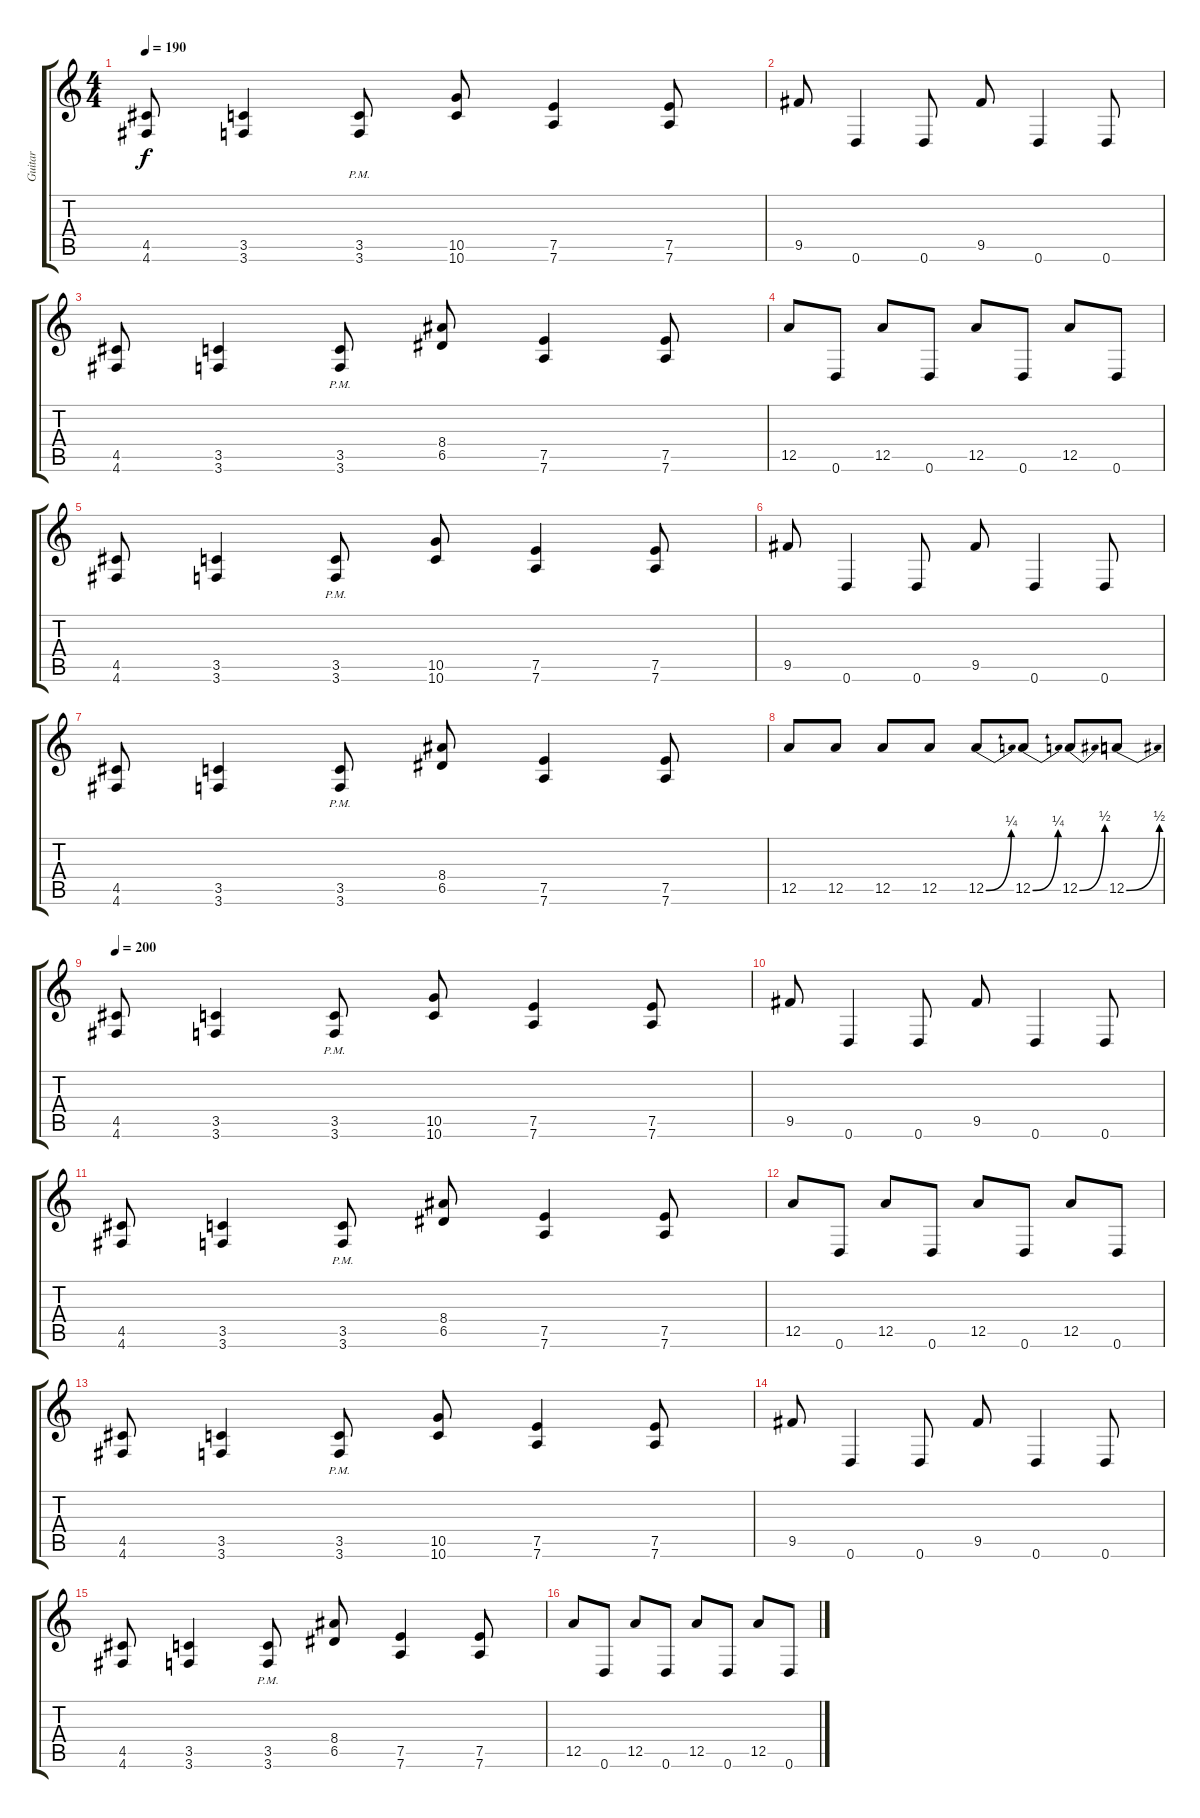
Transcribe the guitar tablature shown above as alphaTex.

\track ("Guitar " "Guitar ") {instrument overdrivenguitar}
\staff {score tabs}
\tuning (E4 B3 G3 D3 A2 D2) {hide}
\ts (4 4)
\tempo 190
\clef g2
\ks c
(4.5 4.6).8{dy f} (3.5 3.6).4 (3.5{pm} 3.6{pm}).8 (10.5 10.6).8 (7.5 7.6).4 (7.5 7.6).8 |
9.5.8 0.6.4 0.6.8 9.5.8 0.6.4 0.6.8 |
(4.5 4.6).8 (3.5 3.6).4 (3.5{pm} 3.6{pm}).8 (8.4 6.5).8 (7.5 7.6).4 (7.5 7.6).8 |
12.5.8 0.6.8 12.5.8 0.6.8 12.5.8 0.6.8 12.5.8 0.6.8 |
(4.5 4.6).8 (3.5 3.6).4 (3.5{pm} 3.6{pm}).8 (10.5 10.6).8 (7.5 7.6).4 (7.5 7.6).8 |
9.5.8 0.6.4 0.6.8 9.5.8 0.6.4 0.6.8 |
(4.5 4.6).8 (3.5 3.6).4 (3.5{pm} 3.6{pm}).8 (8.4 6.5).8 (7.5 7.6).4 (7.5 7.6).8 |
12.5.8 12.5.8 12.5.8 12.5.8 12.5{be (bend 0 0 60 1)}.8 12.5{be (bend 0 0 60 1)}.8 12.5{be (bend 0 0 60 2)}.8 12.5{be (bend 0 0 60 2)}.8 |
\tempo 200
(4.5 4.6).8 (3.5 3.6).4 (3.5{pm} 3.6{pm}).8 (10.5 10.6).8 (7.5 7.6).4 (7.5 7.6).8 |
9.5.8 0.6.4 0.6.8 9.5.8 0.6.4 0.6.8 |
(4.5 4.6).8 (3.5 3.6).4 (3.5{pm} 3.6{pm}).8 (8.4 6.5).8 (7.5 7.6).4 (7.5 7.6).8 |
12.5.8 0.6.8 12.5.8 0.6.8 12.5.8 0.6.8 12.5.8 0.6.8 |
(4.5 4.6).8 (3.5 3.6).4 (3.5{pm} 3.6{pm}).8 (10.5 10.6).8 (7.5 7.6).4 (7.5 7.6).8 |
9.5.8 0.6.4 0.6.8 9.5.8 0.6.4 0.6.8 |
(4.5 4.6).8 (3.5 3.6).4 (3.5{pm} 3.6{pm}).8 (8.4 6.5).8 (7.5 7.6).4 (7.5 7.6).8 |
12.5.8 0.6.8 12.5.8 0.6.8 12.5.8 0.6.8 12.5.8 0.6.8
